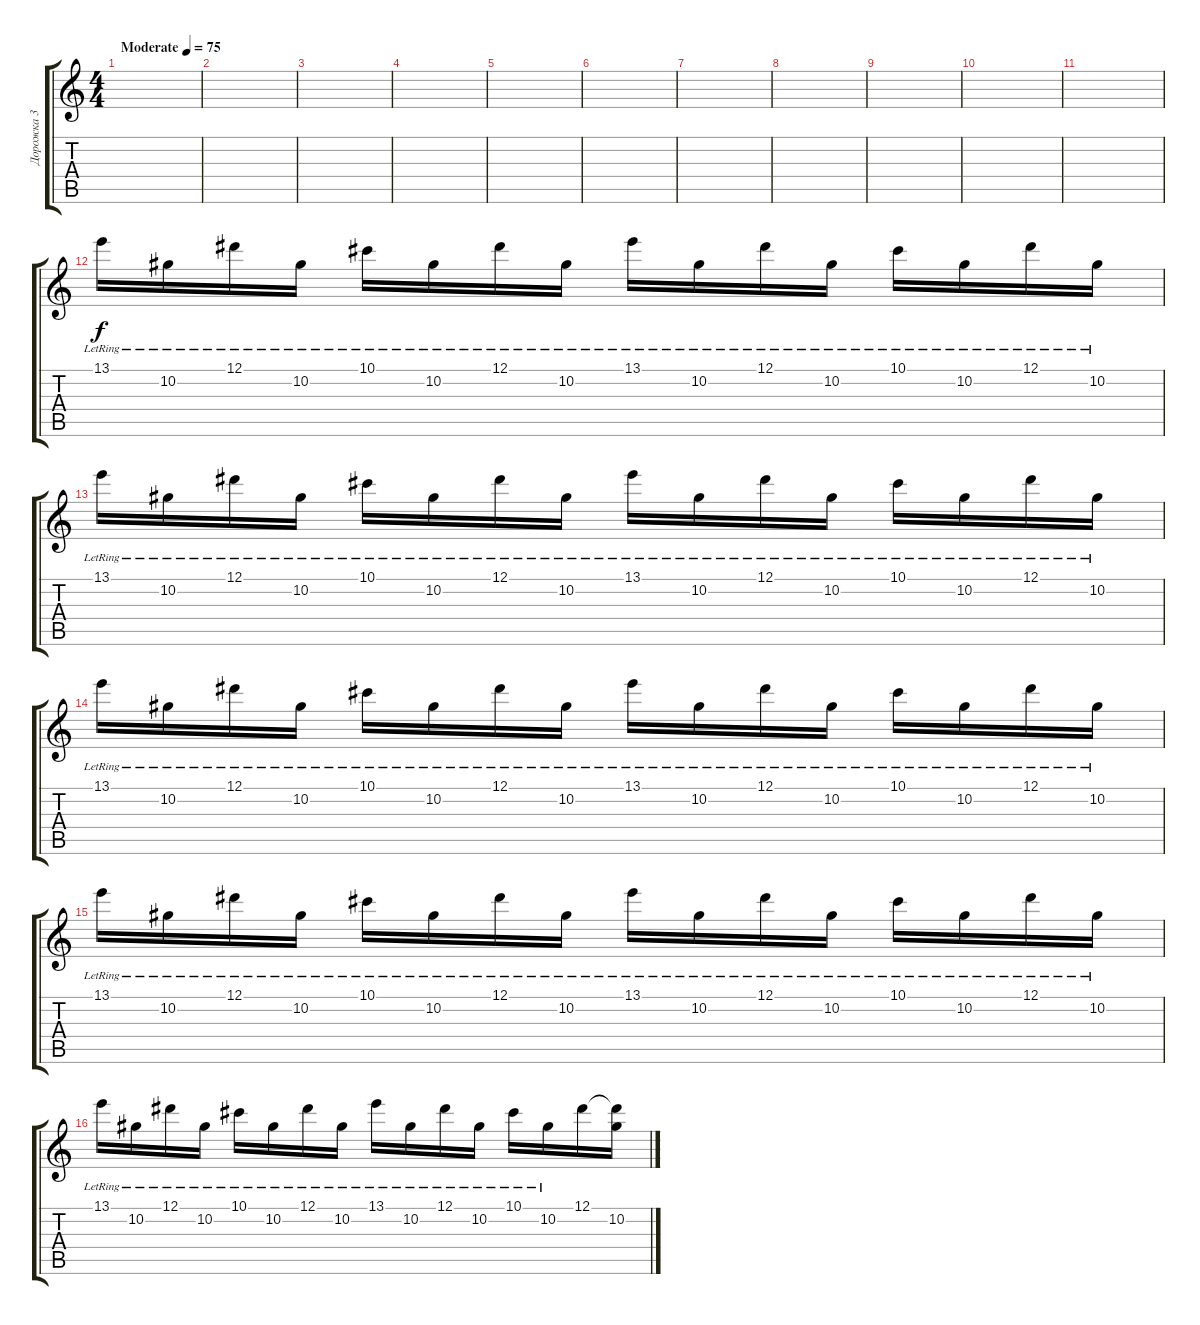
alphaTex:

\track ("Дорожка 3" "Дорожка 3") {instrument overdrivenguitar}
\staff {score tabs}
\tuning (Eb4 Bb3 Gb3 Db3 Ab2 Db2) {hide}
\ts (4 4)
\tempo (75 "Moderate")
\clef g2
\ks c
|
|
|
|
|
|
|
|
|
|
|
13.1{lr}.16 10.2{lr}.16 12.1{lr}.16 10.2{lr}.16 10.1{lr}.16 10.2{lr}.16 12.1{lr}.16 10.2{lr}.16 13.1{lr}.16 10.2{lr}.16 12.1{lr}.16 10.2{lr}.16 10.1{lr}.16 10.2{lr}.16 12.1{lr}.16 10.2{lr}.16 |
13.1{lr}.16 10.2{lr}.16 12.1{lr}.16 10.2{lr}.16 10.1{lr}.16 10.2{lr}.16 12.1{lr}.16 10.2{lr}.16 13.1{lr}.16 10.2{lr}.16 12.1{lr}.16 10.2{lr}.16 10.1{lr}.16 10.2{lr}.16 12.1{lr}.16 10.2{lr}.16 |
13.1{lr}.16 10.2{lr}.16 12.1{lr}.16 10.2{lr}.16 10.1{lr}.16 10.2{lr}.16 12.1{lr}.16 10.2{lr}.16 13.1{lr}.16 10.2{lr}.16 12.1{lr}.16 10.2{lr}.16 10.1{lr}.16 10.2{lr}.16 12.1{lr}.16 10.2{lr}.16 |
13.1{lr}.16 10.2{lr}.16 12.1{lr}.16 10.2{lr}.16 10.1{lr}.16 10.2{lr}.16 12.1{lr}.16 10.2{lr}.16 13.1{lr}.16 10.2{lr}.16 12.1{lr}.16 10.2{lr}.16 10.1{lr}.16 10.2{lr}.16 12.1{lr}.16 10.2{lr}.16 |
13.1{lr}.16 10.2{lr}.16 12.1{lr}.16 10.2{lr}.16 10.1{lr}.16 10.2{lr}.16 12.1{lr}.16 10.2{lr}.16 13.1{lr}.16 10.2{lr}.16 12.1{lr}.16 10.2{lr}.16 10.1{lr}.16 10.2{lr}.16 12.1.16 (12.1{t} 10.2).16
